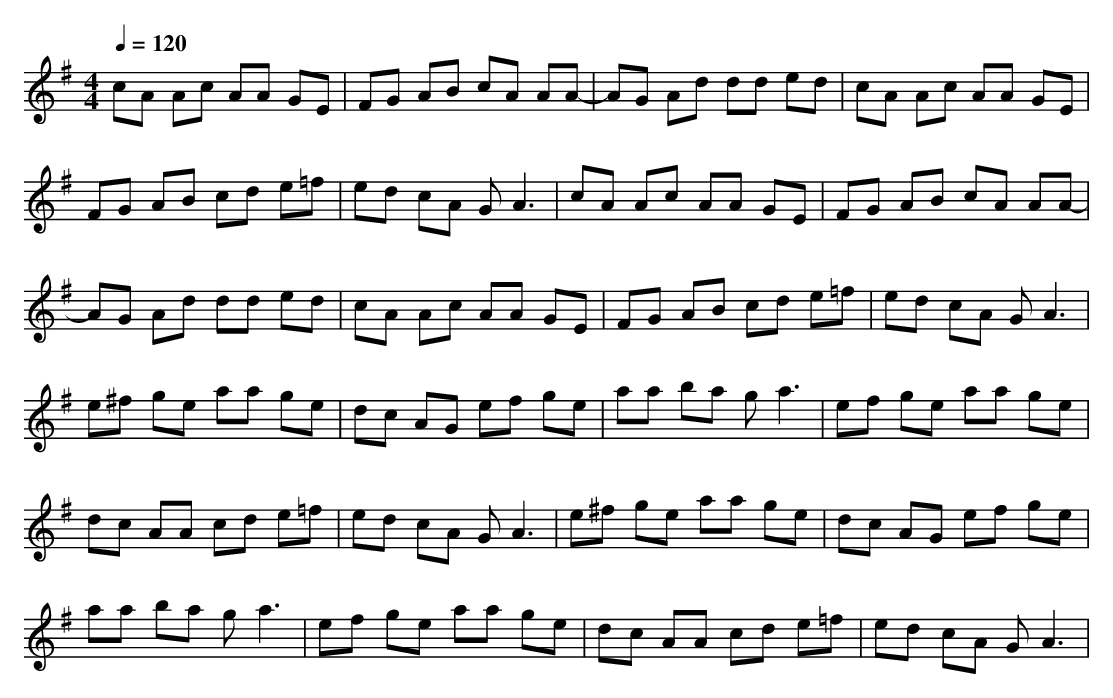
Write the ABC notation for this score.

X:1
T:
M: 4/4
L: 1/8
Q:1/4=120
K:G % 1 sharps
cA Ac AA GE|FG AB cA AA-|AG Ad dd ed|cA Ac AA GE|
FG AB cd e=f|ed cA G2<A2|cA Ac AA GE|FG AB cA AA-|
AG Ad dd ed|cA Ac AA GE|FG AB cd e=f|ed cA G2<A2|
e^f ge aa ge|dc AG ef ge|aa ba g2<a2|ef ge aa ge|
dc AA cd e=f|ed cA G2<A2|e^f ge aa ge|dc AG ef ge|
aa ba g2<a2|ef ge aa ge|dc AA cd e=f|ed cA G2<A2|
